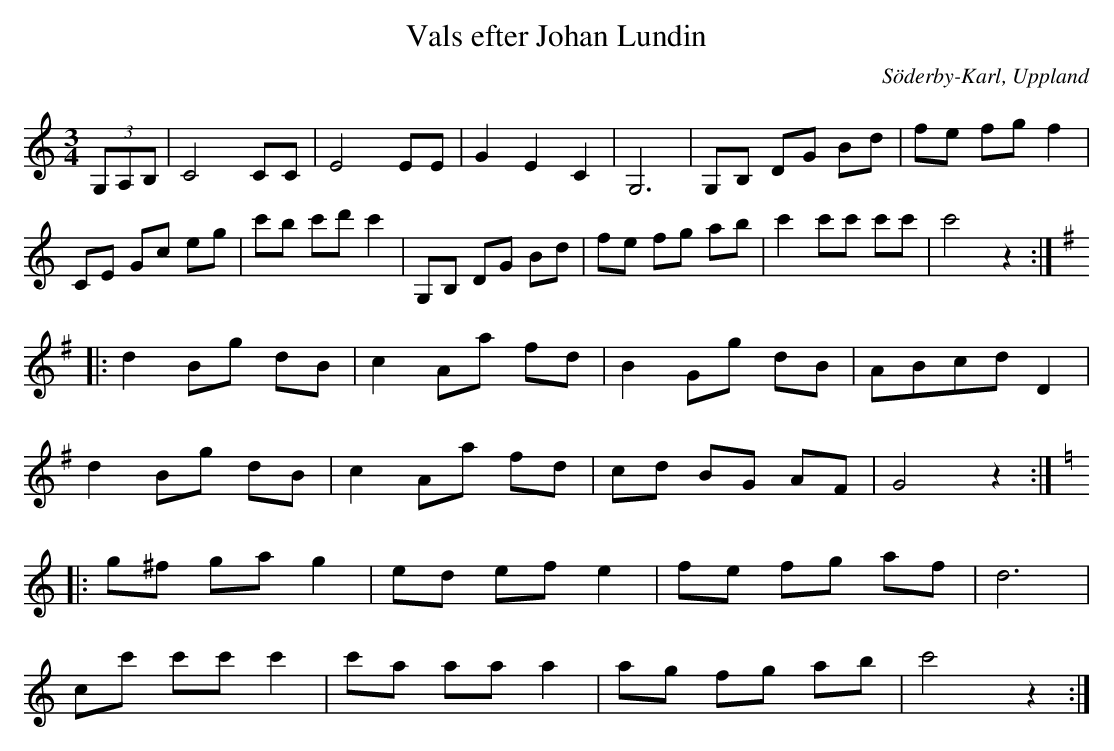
X:1
T:Vals efter Johan Lundin
O:Söderby-Karl, Uppland
M:3/4
L:1/8
Q:220
K:C
(3G,A,B, | C4 CC    | E4  EE       | G2   E2 C2 | G,6       | G,B, DG   Bd   | fe    fg f2 |
           CE Gc eg | c'b c'd' c'2 | G,B, DG Bd | fe  fg ab | c'2  c'c' c'c' | c'4z2       ::
K:G
d2 Bg dB | c2 Aa fd | B2 Gg dB | ABcd D2 |
d2 Bg dB | c2 Aa fd | cd BG AF | G4   z2 ::
K:C
g^f ga   g2  | ed  ef e2 | fe fg af | d6      |
cc' c'c' c'2 | c'a aa a2 | ag fg ab | c'4 z2 :|
